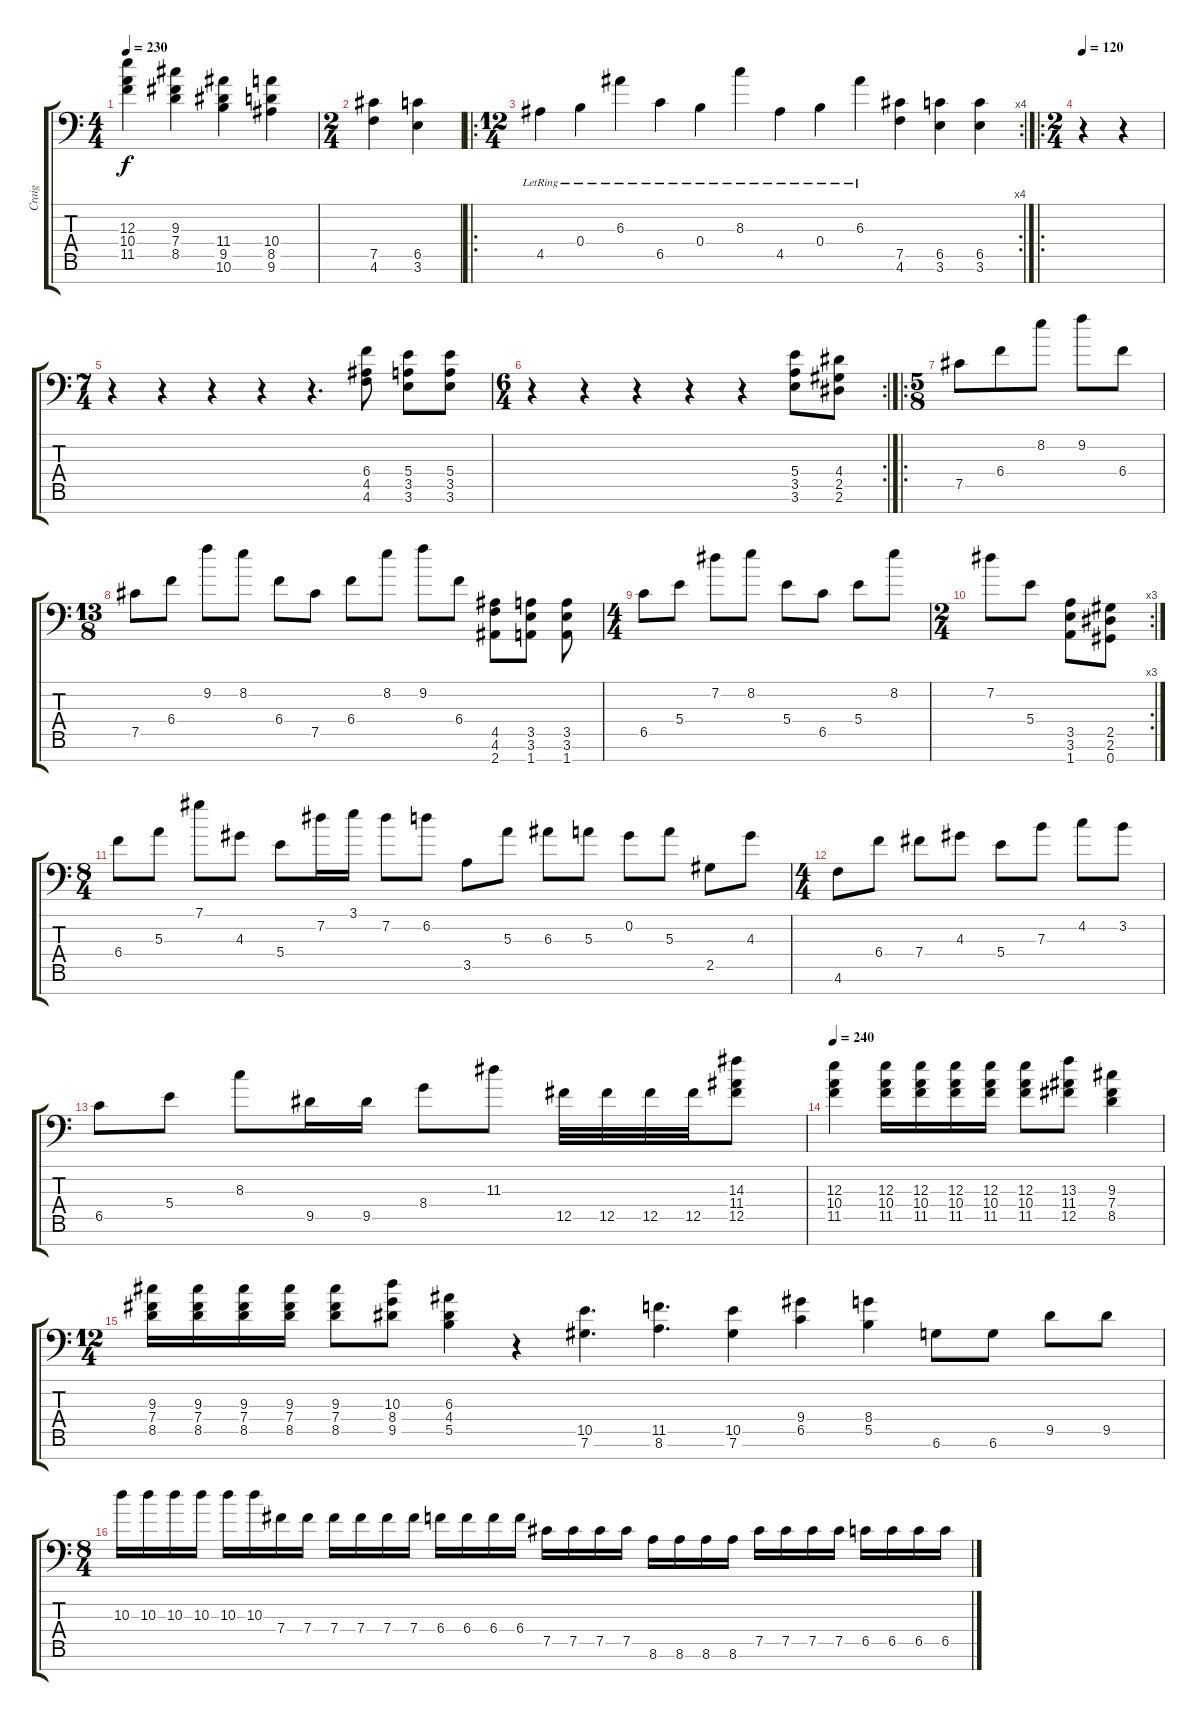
\track ("Craig" "Craig") {instrument distortionguitar}
\staff {score tabs}
\tuning (Db4 Ab3 E3 B2 Gb2 Db2 Ab1) {hide}
\ts (4 4)
\tempo 230
\clef f4
\ks c
(12.3 10.4 11.5).4{dy f} (9.3 7.4 8.5).4 (11.4 9.5 10.6).4 (10.4 8.5 9.6).4 |
\ts (2 4)
(7.5 4.6).4 (6.5 3.6).4 |
\ro
\rc 4
\ts (12 4)
4.5{lr}.4 0.4{lr}.4 6.3{lr}.4 6.5{lr}.4 0.4{lr}.4 8.3{lr}.4 4.5{lr}.4 0.4{lr}.4 6.3{lr}.4 (7.5 4.6).4 (6.5 3.6).4 (6.5 3.6).4 |
\ro
\ts (2 4)
\tempo 120
r.4 r.4 |
\ts (7 4)
r.4 r.4 r.4 r.4 r.4{d} (6.4 4.5 4.6).8 (5.4 3.5 3.6).8 (5.4 3.5 3.6).8 |
\rc 2
\ts (6 4)
r.4 r.4 r.4 r.4 r.4 (5.4 3.5 3.6).8 (4.4 2.5 2.6).8 |
\ro
\ts (5 8)
7.5.8 6.4.8 8.2.8 9.2.8 6.4.8 |
\ts (13 8)
7.5.8 6.4.8 9.2.8 8.2.8 6.4.8 7.5.8 6.4.8 8.2.8 9.2.8 6.4.8 (4.5 4.6 2.7).8 (3.5 3.6 1.7).8 (3.5 3.6 1.7).8 |
\ts (4 4)
6.5.8 5.4.8 7.2.8 8.2.8 5.4.8 6.5.8 5.4.8 8.2.8 |
\rc 3
\ts (2 4)
7.2.8 5.4.8 (3.5 3.6 1.7).8 (2.5 2.6 0.7).8 |
\ts (8 4)
6.4.8 5.3.8 7.1.8 4.3.8 5.4.8 7.2.16 3.1.16 7.2.8 6.2.8 3.5.8 5.3.8 6.3.8 5.3.8 0.2.8 5.3.8 2.5.8 4.3.8 |
\ts (4 4)
4.6.8 6.4.8 7.4.8 4.3.8 5.4.8 7.3.8 4.2.8 3.2.8 |
6.5.8 5.4.8 8.3.8 9.5.16 9.5.16 8.4.8 11.3.8 12.5.32 12.5.32 12.5.32 12.5.32 (14.3 11.4 12.5).8 |
\tempo 240
(12.3 10.4 11.5).4 (12.3 10.4 11.5).16 (12.3 10.4 11.5).16 (12.3 10.4 11.5).16 (12.3 10.4 11.5).16 (12.3 10.4 11.5).8 (13.3 11.4 12.5).8 (9.3 7.4 8.5).4 |
\ts (12 4)
(9.3 7.4 8.5).16 (9.3 7.4 8.5).16 (9.3 7.4 8.5).16 (9.3 7.4 8.5).16 (9.3 7.4 8.5).8 (10.3 8.4 9.5).8 (6.3 4.4 5.5).4 r.4 (10.5 7.6).4{d} (11.5 8.6).4{d} (10.5 7.6).4 (9.4 6.5).4 (8.4 5.5).4 6.6.8 6.6.8 9.5.8 9.5.8 |
\ts (8 4)
10.3.16 10.3.16 10.3.16 10.3.16 10.3.16 10.3.16 7.4.16 7.4.16 7.4.16 7.4.16 7.4.16 7.4.16 6.4.16 6.4.16 6.4.16 6.4.16 7.5.16 7.5.16 7.5.16 7.5.16 8.6.16 8.6.16 8.6.16 8.6.16 7.5.16 7.5.16 7.5.16 7.5.16 6.5.16 6.5.16 6.5.16 6.5.16
